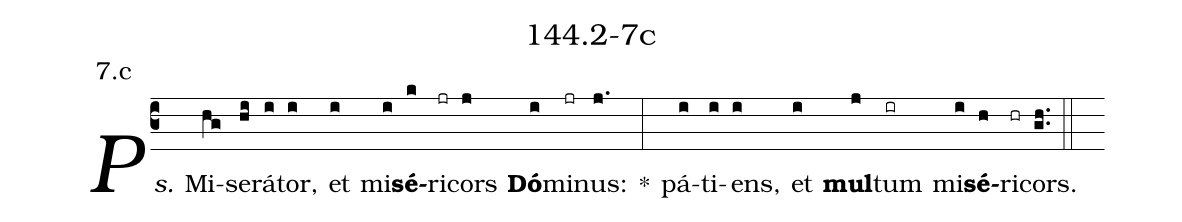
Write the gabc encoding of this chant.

name: 144.2-7c;
annotation: 7.c;
%%
(c3)<i>Ps.</i> Mi(hg)se(hi)rá(i)tor,(i) et(i) mi(i)<b>sé</b>(k)ri(jr)cors(j) <b>Dó</b>(i)mi(jr)nus:(j.) *(:) pá(i)ti(i)ens,(i) et(i) <b>mul</b>(j)tum(ir) mi(i)<b>sé</b>(h)ri(hr)cors.(gh..) (::)


%E(i) u(i) o(j) u(i) a(h) e.(gh..) (::)
